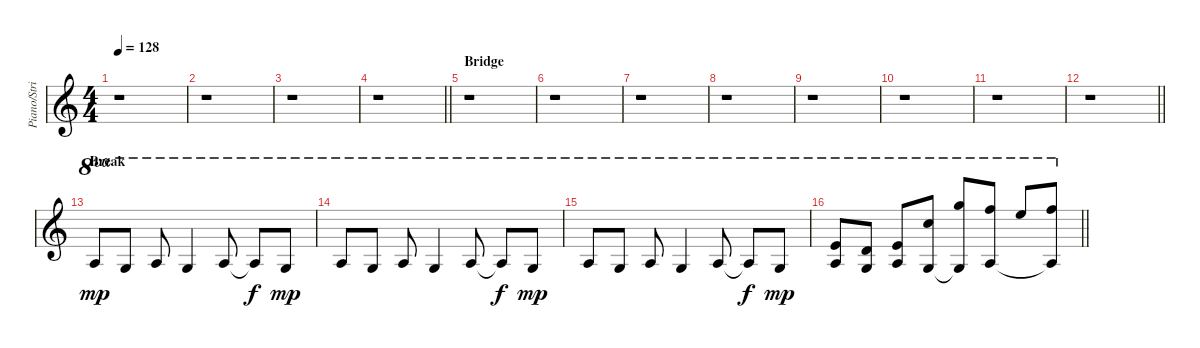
\track ("Piano/Strings" "Piano/Stri") {instrument brightacousticpiano}
\staff {score}
\tuning (E4 B3 G3 D3 A2 E2) {hide}
\ts (4 4)
\tempo 128
\clef g2
\ks c
r.1{dy p} |
r.1 |
r.1 |
\barLineRight lightlight
r.1 |
\section ("" "Bridge")
r.1 |
r.1 |
r.1 |
r.1 |
r.1 |
r.1 |
r.1 |
\barLineRight lightlight
r.1 |
\section ("" "Break")
10.2.8{ot 8va dy mp instrument stringensemble1} 8.2.8{ot 8va} 10.2.8{ot 8va} 8.2.4{ot 8va} 10.2.8{ot 8va} 10.2{t}.8{ot 8va dy f} 8.2.8{ot 8va dy mp} |
10.2.8{ot 8va} 8.2.8{ot 8va} 10.2.8{ot 8va} 8.2.4{ot 8va} 10.2.8{ot 8va} 10.2{t}.8{ot 8va dy f} 8.2.8{ot 8va dy mp} |
10.2.8{ot 8va} 8.2.8{ot 8va} 10.2.8{ot 8va} 8.2.4{ot 8va} 10.2.8{ot 8va} 10.2{t}.8{ot 8va dy f} 8.2.8{ot 8va dy mp} |
\barLineRight lightlight
(12.1 10.2).8{ot 8va} (10.1 8.2).8{ot 8va} (12.1 10.2).8{ot 8va} (20.1 8.2).8{ot 8va} (27.1 8.2{t}).8{ot 8va} (25.1 10.2).8{ot 8va} 24.1.8{ot 8va} (25.1 10.2{t}).8{ot 8va}
